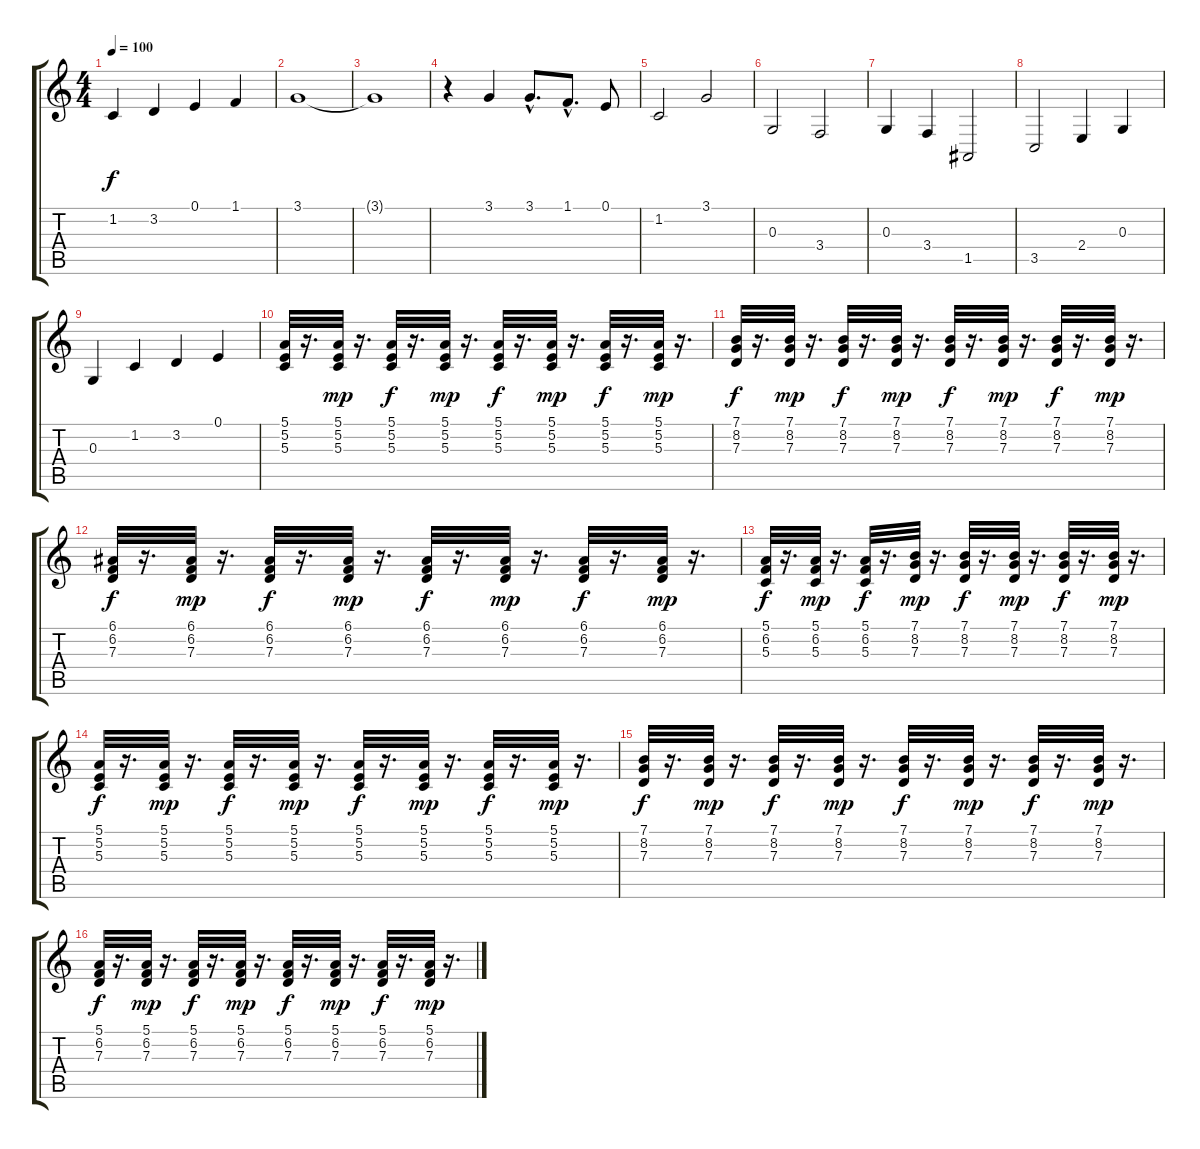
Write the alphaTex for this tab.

\track "" {instrument violin}
\staff {score tabs}
\tuning (E4 B3 G3 D3 A2 E2) {hide}
\ts (4 4)
\tempo 100
\clef g2
\ks c
1.2.4{dy f} 3.2.4 0.1.4 1.1.4 |
3.1.1 |
3.1{t}.1 |
r.4 3.1.4 3.1{hac}.8{d} 1.1{hac}.8{d} 0.1.8 |
1.2.2 3.1.2 |
0.3.2 3.4.2 |
0.3.4 3.4.4 1.5.2 |
3.5.2 2.4.4 0.3.4 |
0.3.4 1.2.4 3.2.4 0.1.4 |
(5.1 5.2 5.3).32 r.16{d} (5.1 5.2 5.3).32{dy mp} r.16{d} (5.1 5.2 5.3).32{dy f} r.16{d} (5.1 5.2 5.3).32{dy mp} r.16{d} (5.1 5.2 5.3).32{dy f} r.16{d} (5.1 5.2 5.3).32{dy mp} r.16{d} (5.1 5.2 5.3).32{dy f} r.16{d} (5.1 5.2 5.3).32{dy mp} r.16{d} |
(7.1 8.2 7.3).32{dy f} r.16{d} (7.1 8.2 7.3).32{dy mp} r.16{d} (7.1 8.2 7.3).32{dy f} r.16{d} (7.1 8.2 7.3).32{dy mp} r.16{d} (7.1 8.2 7.3).32{dy f} r.16{d} (7.1 8.2 7.3).32{dy mp} r.16{d} (7.1 8.2 7.3).32{dy f} r.16{d} (7.1 8.2 7.3).32{dy mp} r.16{d} |
(6.1 6.2 7.3).32{dy f} r.16{d} (6.1 6.2 7.3).32{dy mp} r.16{d} (6.1 6.2 7.3).32{dy f} r.16{d} (6.1 6.2 7.3).32{dy mp} r.16{d} (6.1 6.2 7.3).32{dy f} r.16{d} (6.1 6.2 7.3).32{dy mp} r.16{d} (6.1 6.2 7.3).32{dy f} r.16{d} (6.1 6.2 7.3).32{dy mp} r.16{d} |
(5.1 6.2 5.3).32{dy f} r.16{d} (5.1 6.2 5.3).32{dy mp} r.16{d} (5.1 6.2 5.3).32{dy f} r.16{d} (7.1 8.2 7.3).32{dy mp} r.16{d} (7.1 8.2 7.3).32{dy f} r.16{d} (7.1 8.2 7.3).32{dy mp} r.16{d} (7.1 8.2 7.3).32{dy f} r.16{d} (7.1 8.2 7.3).32{dy mp} r.16{d} |
(5.1 5.2 5.3).32{dy f} r.16{d} (5.1 5.2 5.3).32{dy mp} r.16{d} (5.1 5.2 5.3).32{dy f} r.16{d} (5.1 5.2 5.3).32{dy mp} r.16{d} (5.1 5.2 5.3).32{dy f} r.16{d} (5.1 5.2 5.3).32{dy mp} r.16{d} (5.1 5.2 5.3).32{dy f} r.16{d} (5.1 5.2 5.3).32{dy mp} r.16{d} |
(7.1 8.2 7.3).32{dy f} r.16{d} (7.1 8.2 7.3).32{dy mp} r.16{d} (7.1 8.2 7.3).32{dy f} r.16{d} (7.1 8.2 7.3).32{dy mp} r.16{d} (7.1 8.2 7.3).32{dy f} r.16{d} (7.1 8.2 7.3).32{dy mp} r.16{d} (7.1 8.2 7.3).32{dy f} r.16{d} (7.1 8.2 7.3).32{dy mp} r.16{d} |
(5.1 6.2 7.3).32{dy f} r.16{d} (5.1 6.2 7.3).32{dy mp} r.16{d} (5.1 6.2 7.3).32{dy f} r.16{d} (5.1 6.2 7.3).32{dy mp} r.16{d} (5.1 6.2 7.3).32{dy f} r.16{d} (5.1 6.2 7.3).32{dy mp} r.16{d} (5.1 6.2 7.3).32{dy f} r.16{d} (5.1 6.2 7.3).32{dy mp} r.16{d}
